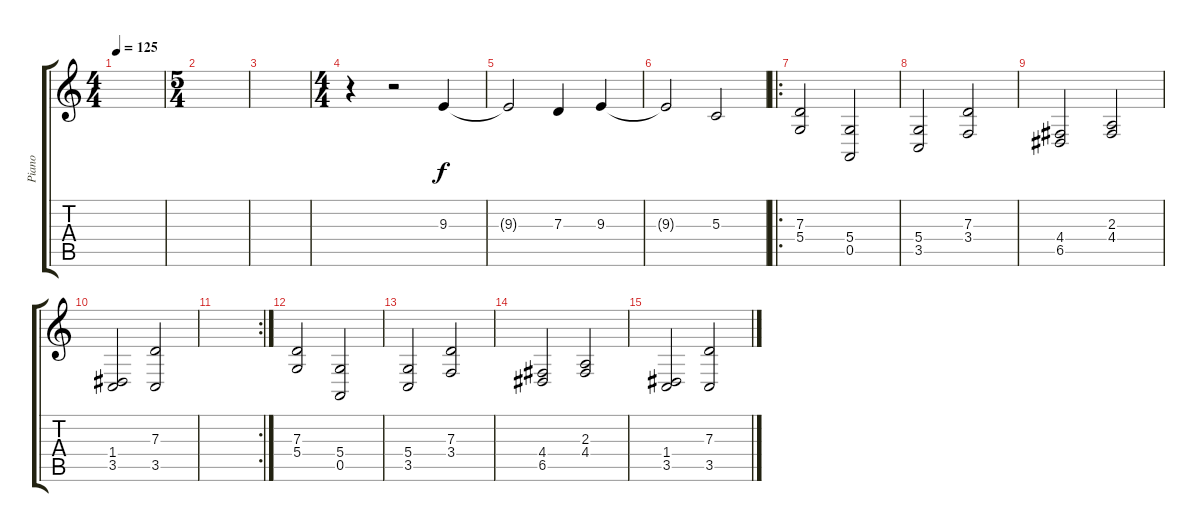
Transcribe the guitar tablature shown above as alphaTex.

\track ("Piano" "Piano") {instrument brightacousticpiano}
\staff {score tabs}
\tuning (E4 B3 G3 D3 A2 E2) {hide}
\ts (4 4)
\tempo 125
\clef g2
\ks c
|
\ts (5 4)
|
|
\ts (4 4)
r.4 r.2 9.3.4 |
9.3{t}.2 7.3.4 9.3.4 |
9.3{t}.2 5.3.2 |
\ro
(7.3 5.4).2 (5.4 0.5).2 |
(5.4 3.5).2 (7.3 3.4).2 |
(4.4 6.5).2 (2.3 4.4).2 |
(1.4 3.5).2 (7.3 3.5).2 |
\rc 2
|
(7.3 5.4).2 (5.4 0.5).2 |
(5.4 3.5).2 (7.3 3.4).2 |
(4.4 6.5).2 (2.3 4.4).2 |
(1.4 3.5).2 (7.3 3.5).2
